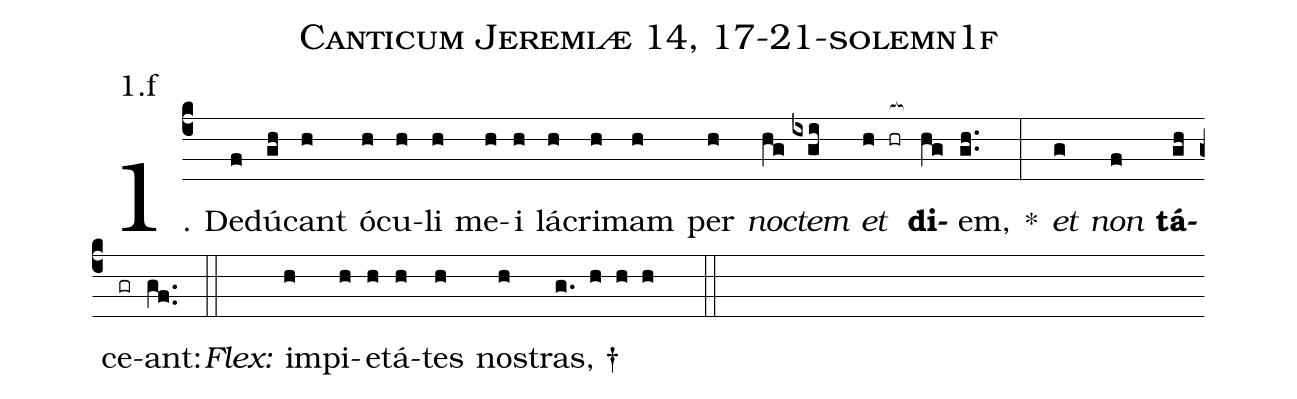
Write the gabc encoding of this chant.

name: Canticum Jeremiæ 14, 17-21-solemn1f;
annotation: 1.f;
%%
(c4)1. De(f)dú(gh)cant(h) ó(h)cu(h)li(h) me(h)i(h) lá(h)cri(h)mam(h) per(h) <i>noc</i>(hg)<i>tem</i>(ixgi) <i>et</i>(h hr[ocb:1{]) <b>di</b>(hg[ocb:0}])em,(gh..) *(:) <i>et</i>(g) <i>non</i>(f) <b>tá</b>(gh)ce(gr)ant:(gf..) (::)
<i>Flex:</i>()  im(h)pi(h)e(h)tá(h)tes(h) nos(h)tras, †(g. h h h  ::)
